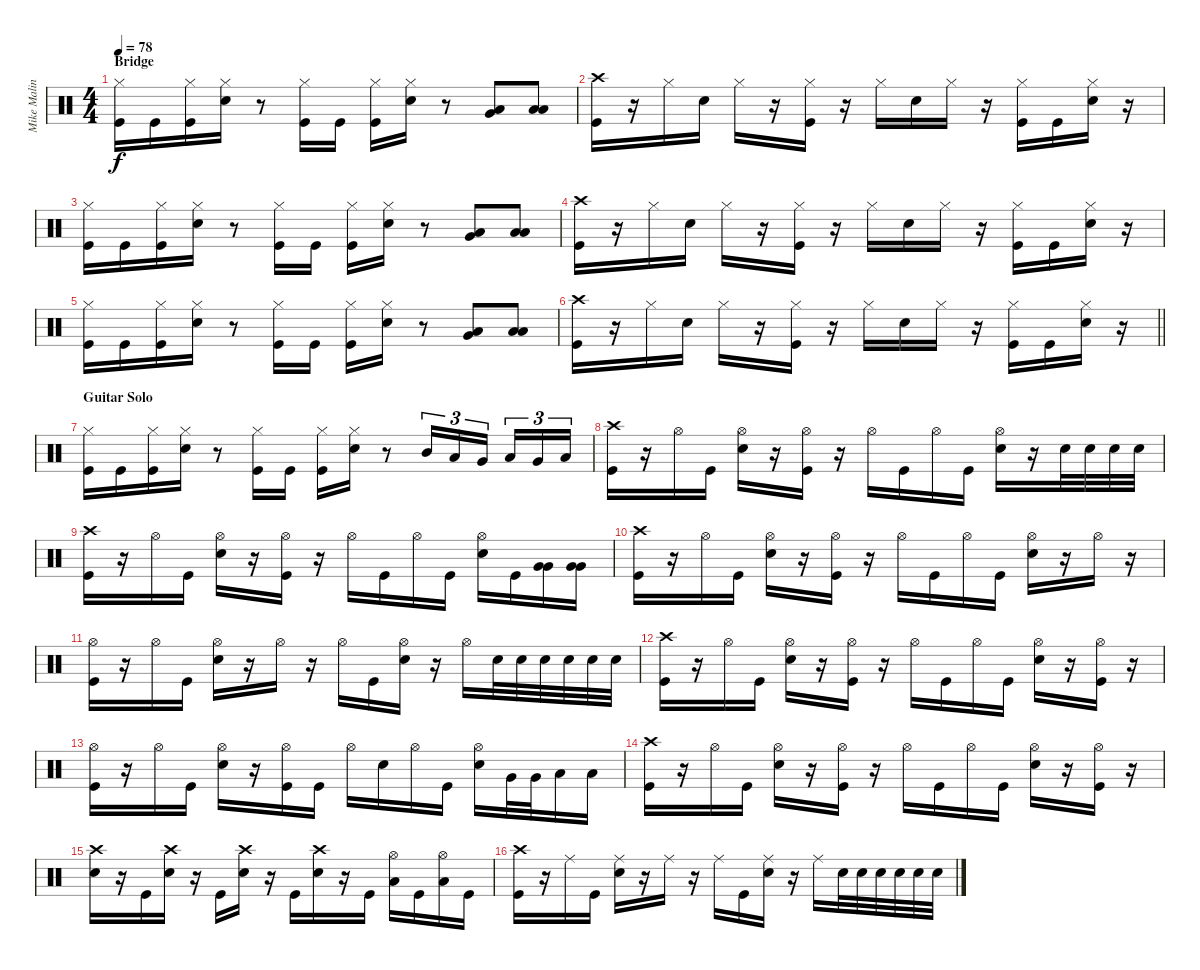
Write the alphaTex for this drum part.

\track ("Mike Malinin (Drums)" "Mike Malin") {instrument percussion}
\staff {score}
\articulation defaults
\ts (4 4)
\section ("" "Bridge")
\tempo 78
\clef neutral
\ks c
("Hi-Hat (closed)" "Kick (hit)").16{dy f} "Kick (hit)".16 ("Hi-Hat (closed)" "Kick (hit)").16 ("Hi-Hat (closed)" "Snare (hit) 2").16 r.8 ("Hi-Hat (closed)" "Kick (hit)").16 "Kick (hit)".16 ("Hi-Hat (closed)" "Kick (hit)").16 ("Hi-Hat (closed)" "Snare (hit) 2").16 r.8 ("Very Low Tom (hit)" "Low Floor Tom (hit)").8 ("Low Tom (hit)" "Low Floor Tom (hit)").8 |
("Crash high (hit)" "Kick (hit)").16 r.16 "Hi-Hat (closed)".16 "Snare (hit) 2".16 "Hi-Hat (closed)".16 r.16 ("Hi-Hat (closed)" "Kick (hit)").16 r.16 "Hi-Hat (closed)".16 "Snare (hit) 2".16 "Hi-Hat (closed)".16 r.16 ("Hi-Hat (closed)" "Kick (hit)").16 "Kick (hit)".16 ("Hi-Hat (closed)" "Snare (hit) 2").16 r.16 |
("Hi-Hat (closed)" "Kick (hit)").16 "Kick (hit)".16 ("Hi-Hat (closed)" "Kick (hit)").16 ("Hi-Hat (closed)" "Snare (hit) 2").16 r.8 ("Hi-Hat (closed)" "Kick (hit)").16 "Kick (hit)".16 ("Hi-Hat (closed)" "Kick (hit)").16 ("Hi-Hat (closed)" "Snare (hit) 2").16 r.8 ("Very Low Tom (hit)" "Low Floor Tom (hit)").8 ("Low Tom (hit)" "Low Floor Tom (hit)").8 |
("Crash high (hit)" "Kick (hit)").16 r.16 "Hi-Hat (closed)".16 "Snare (hit) 2".16 "Hi-Hat (closed)".16 r.16 ("Hi-Hat (closed)" "Kick (hit)").16 r.16 "Hi-Hat (closed)".16 "Snare (hit) 2".16 "Hi-Hat (closed)".16 r.16 ("Hi-Hat (closed)" "Kick (hit)").16 "Kick (hit)".16 ("Hi-Hat (closed)" "Snare (hit) 2").16 r.16 |
("Hi-Hat (closed)" "Kick (hit)").16 "Kick (hit)".16 ("Hi-Hat (closed)" "Kick (hit)").16 ("Hi-Hat (closed)" "Snare (hit) 2").16 r.8 ("Hi-Hat (closed)" "Kick (hit)").16 "Kick (hit)".16 ("Hi-Hat (closed)" "Kick (hit)").16 ("Hi-Hat (closed)" "Snare (hit) 2").16 r.8 ("Very Low Tom (hit)" "Low Floor Tom (hit)").8 ("Low Tom (hit)" "Low Floor Tom (hit)").8 |
\barLineRight lightlight
("Crash high (hit)" "Kick (hit)").16 r.16 "Hi-Hat (closed)".16 "Snare (hit) 2".16 "Hi-Hat (closed)".16 r.16 ("Hi-Hat (closed)" "Kick (hit)").16 r.16 "Hi-Hat (closed)".16 "Snare (hit) 2".16 "Hi-Hat (closed)".16 r.16 ("Hi-Hat (closed)" "Kick (hit)").16 "Kick (hit)".16 ("Hi-Hat (closed)" "Snare (hit) 2").16 r.16 |
\section ("" "Guitar Solo")
("Hi-Hat (closed)" "Kick (hit)").16 "Kick (hit)".16 ("Hi-Hat (closed)" "Kick (hit)").16 ("Hi-Hat (closed)" "Snare (hit) 2").16 r.8 ("Hi-Hat (closed)" "Kick (hit)").16 "Kick (hit)".16 ("Hi-Hat (closed)" "Kick (hit)").16 ("Hi-Hat (closed)" "Snare (hit) 2").16 r.8 "Mid Tom (hit)".16{tu (3 2)} "Low Tom (hit)".16{tu (3 2)} "Very Low Tom (hit)".16{tu (3 2) beam splitsecondary} "Low Tom (hit)".16{tu (3 2)} "Very Low Tom (hit)".16{tu (3 2)} "Low Floor Tom (hit)".16{tu (3 2)} |
("Crash high (hit)" "Kick (hit)").16 r.16 "Hi-Hat (open)".16 "Kick (hit)".16 ("Hi-Hat (open)" "Snare (hit) 2").16 r.16 ("Hi-Hat (open)" "Kick (hit)").16 r.16 "Hi-Hat (open)".16 "Kick (hit)".16 "Hi-Hat (open)".16 "Kick (hit)".16 ("Hi-Hat (open)" "Snare (hit) 2").16 r.16 "Snare (hit) 2".32 "Snare (hit) 2".32 "Snare (hit) 2".32 "Snare (hit) 2".32 |
("Crash high (hit)" "Kick (hit)").16 r.16 "Hi-Hat (open)".16 "Kick (hit)".16 ("Hi-Hat (open)" "Snare (hit) 2").16 r.16 ("Hi-Hat (open)" "Kick (hit)").16 r.16 "Hi-Hat (open)".16 "Kick (hit)".16 "Hi-Hat (open)".16 "Kick (hit)".16 ("Hi-Hat (open)" "Snare (hit) 2").16 "Kick (hit)".16 ("Very Low Tom (hit)" "Very Low Tom (hit)").16 ("Very Low Tom (hit)" "Very Low Tom (hit)").16 |
("Crash high (hit)" "Kick (hit)").16 r.16 "Hi-Hat (open)".16 "Kick (hit)".16 ("Hi-Hat (open)" "Snare (hit) 2").16 r.16 ("Hi-Hat (open)" "Kick (hit)").16 r.16 "Hi-Hat (open)".16 "Kick (hit)".16 "Hi-Hat (open)".16 "Kick (hit)".16 ("Hi-Hat (open)" "Snare (hit) 2").16 r.16 "Hi-Hat (open)".16 r.16 |
("Hi-Hat (open)" "Kick (hit)").16 r.16 "Hi-Hat (open)".16 "Kick (hit)".16 ("Hi-Hat (open)" "Snare (hit) 2").16 r.16 "Hi-Hat (open)".16 r.16 "Hi-Hat (open)".16 "Kick (hit)".16 ("Hi-Hat (open)" "Snare (hit) 2").16 r.16 "Hi-Hat (open)".16 "Snare (hit) 2".32 "Snare (hit) 2".32 "Snare (hit) 2".32 "Snare (hit) 2".32 "Snare (hit) 2".32 "Snare (hit) 2".32 |
("Crash high (hit)" "Kick (hit)").16 r.16 "Hi-Hat (open)".16 "Kick (hit)".16 ("Hi-Hat (open)" "Snare (hit) 2").16 r.16 ("Hi-Hat (open)" "Kick (hit)").16 r.16 "Hi-Hat (open)".16 "Kick (hit)".16 "Hi-Hat (open)".16 "Kick (hit)".16 ("Hi-Hat (open)" "Snare (hit) 2").16 r.16 ("Hi-Hat (open)" "Kick (hit)").16 r.16 |
("Hi-Hat (open)" "Kick (hit)").16 r.16 "Hi-Hat (open)".16 "Kick (hit)".16 ("Hi-Hat (open)" "Snare (hit) 2").16 r.16 ("Hi-Hat (open)" "Kick (hit)").16 "Kick (hit)".16 "Hi-Hat (open)".16 "Snare (hit) 2".16 "Hi-Hat (open)".16 "Kick (hit)".16 ("Hi-Hat (open)" "Snare (hit) 2").16 "Very Low Tom (hit)".32 "Very Low Tom (hit)".32 "Low Floor Tom (hit)".16 "Low Floor Tom (hit)".16 |
("Crash high (hit)" "Kick (hit)").16 r.16 "Hi-Hat (open)".16 "Kick (hit)".16 ("Hi-Hat (open)" "Snare (hit) 2").16 r.16 ("Hi-Hat (open)" "Kick (hit)").16 r.16 "Hi-Hat (open)".16 "Kick (hit)".16 "Hi-Hat (open)".16 "Kick (hit)".16 ("Hi-Hat (open)" "Snare (hit) 2").16 r.16 ("Hi-Hat (open)" "Kick (hit)").16 r.16 |
("Crash high (hit)" "Snare (hit) 2").16 r.16 "Kick (hit)".16 ("Crash high (hit)" "Snare (hit) 2").16 r.16 "Kick (hit)".16 ("Crash high (hit)" "Snare (hit) 2").16 r.16 "Kick (hit)".16 ("Crash high (hit)" "Snare (hit) 2").16 r.16 "Kick (hit)".16 ("Hi-Hat (open)" "Low Tom (hit)").16 "Kick (hit)".16 ("Hi-Hat (open)" "Low Floor Tom (hit)").16 "Kick (hit)".16 |
("Crash high (hit)" "Kick (hit)").16 r.16 "Ride (middle)".16 "Kick (hit)".16 ("Ride (middle)" "Snare (hit) 2").16 r.16 "Ride (middle)".16 r.16 "Ride (middle)".16 "Kick (hit)".16 ("Ride (middle)" "Snare (hit) 2").16 r.16 "Ride (middle)".16 "Snare (hit) 2".32 "Snare (hit) 2".32 "Snare (hit) 2".32 "Snare (hit) 2".32 "Snare (hit) 2".32 "Snare (hit) 2".32
